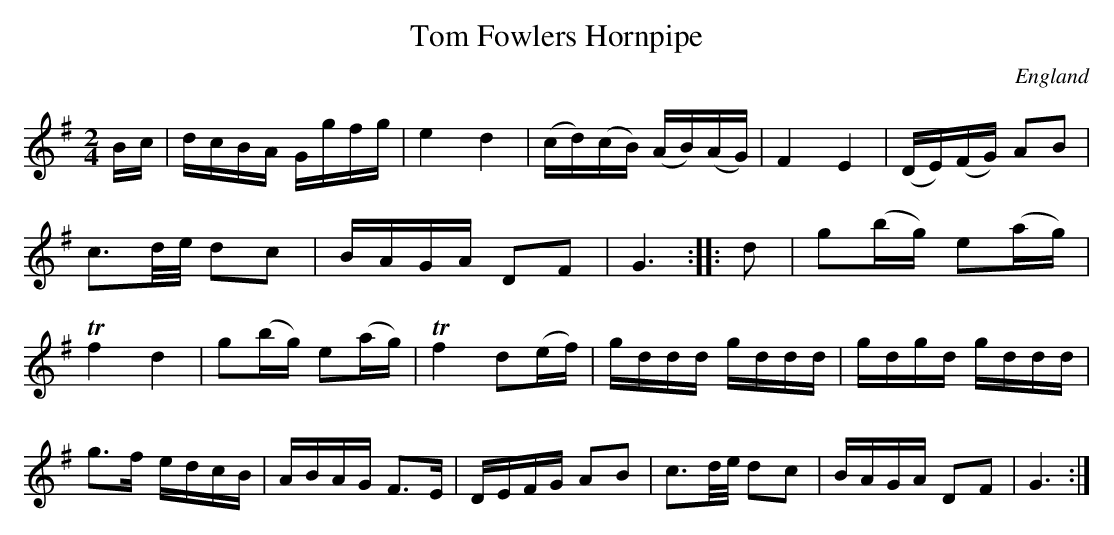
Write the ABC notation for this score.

X:1
T:Tom Fowlers Hornpipe
L:1/16
M:2/4
O:England
K:G
Bc|\
dcBA     Ggfg | e4     d4   | (cd)(cB) (AB)(AG) | F4 E4 | \
(DE)(FG) A2B2 | c3d/e/ d2c2 | BAGA      D2F2    | G6::
d2|\
g2(bg) e2(ag) | !trill!f4 d4 | g2(bg) e2(ag) | !trill!f4 d2(ef) | \
gddd gddd | gdgd gddd | ! g3f edcB | ABAG F3E | \
DEFG A2B2 | c3d/e/ d2c2 | BAGA D2F2 | G6 :|
